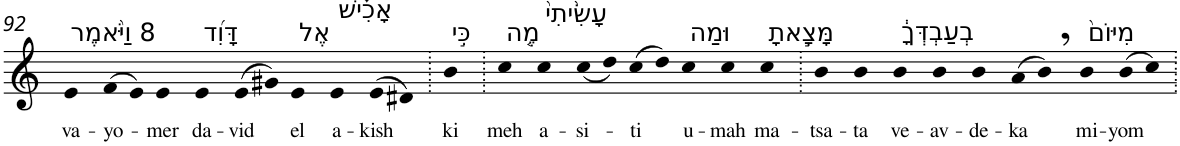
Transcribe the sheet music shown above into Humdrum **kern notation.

**kern	**text
*part1	*part1
*staff1	*staff1
*I"Piano	*
*I'Pno	*
!!LO:PB:g=z
*clefG2	*
*k[]	*
=92	=92
!LO:TX:a:t=8 וַיֹּ֨אמֶר	!
!	!LO:LY:b
4e	va-
!	!LO:LY:b
(>8f	-yo-
8e)	.
!	!LO:LY:b
4e	-mer
!LO:TX:a:t=דָּוִ֜ד	!
!	!LO:LY:b
4e	da-
!	!LO:LY:b
(>8e	-vid
8g#X)	.
!LO:TX:a:t=אֶל	!
!	!LO:LY:b
4e	el
!LO:TX:a:t=אָכִ֗ישׁ	!
!	!LO:LY:b
4e	a-
!	!LO:LY:b
(>8e	-kish
8d#X)	.
=93.	=93.
!LO:TX:a:t=כִּ֣י	!
!	!LO:LY:b
4b	ki
=94.	=94.
!LO:TX:a:t=מֶ֤ה	!
!	!LO:LY:b
4cc	meh
!LO:TX:a:t=עָשִׂ֙יתִי֙	!
!	!LO:LY:b
4cc	a-
!	!LO:LY:b
(<8cc	-si-
8dd)	.
!	!LO:LY:b
(>8cc	-ti
8dd)	.
!LO:TX:a:t=וּמַה	!
!	!LO:LY:b
4cc	u-
!	!LO:LY:b
4cc	-mah
!LO:TX:a:t=מָּצָ֣אתָ	!
!	!LO:LY:b
4cc	ma-
=95.	=95.
!	!LO:LY:b
4b	-tsa-
!	!LO:LY:b
4b	-ta
!LO:TX:a:t=בְעַבְדְּךָ֔	!
!	!LO:LY:b
4b	ve-
!	!LO:LY:b
4b	-av-
!	!LO:LY:b
4b	-de-
!	!LO:LY:b
(>8a	-ka
8b,)	.
!LO:TX:a:t=מִיּוֹם֙	!
!	!LO:LY:b
4b	mi-
!	!LO:LY:b
(>8b	-yom
8cc)	.
=.	=.
*-	*-
